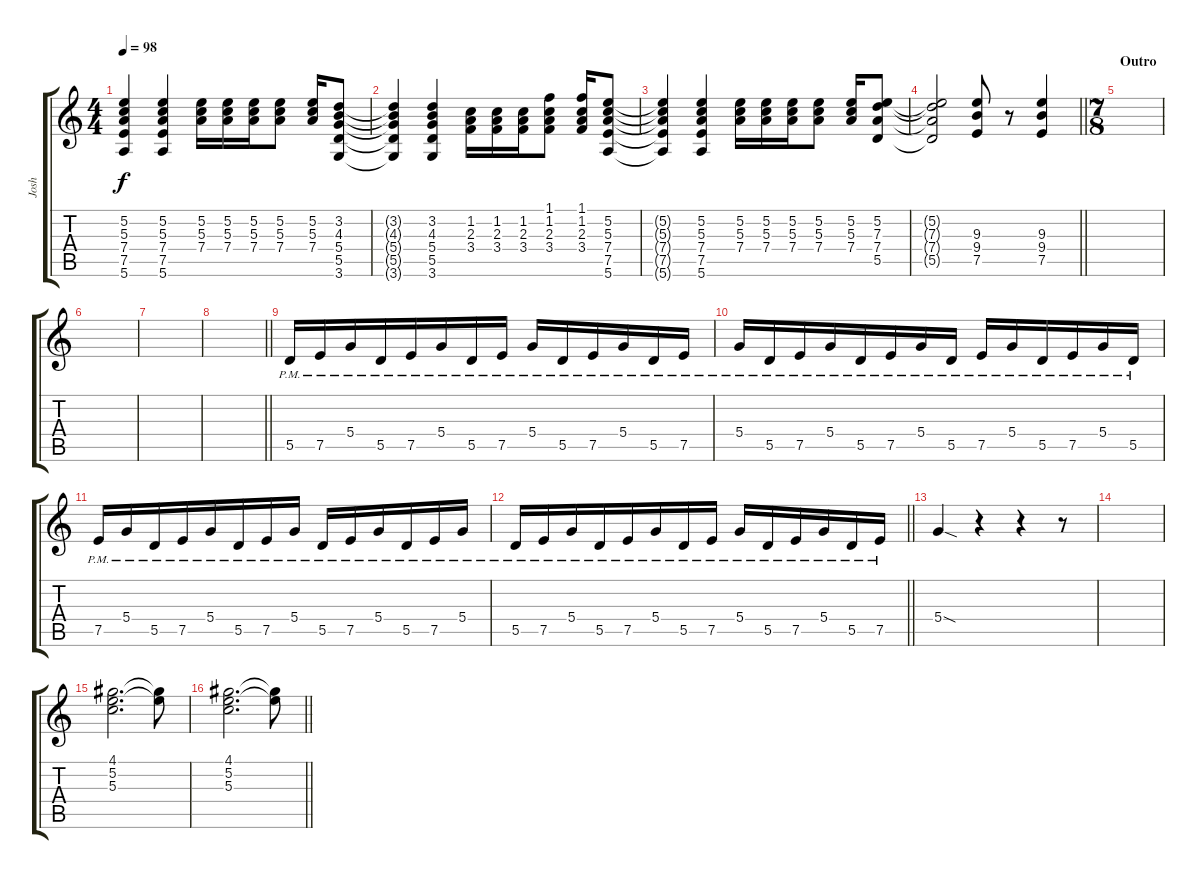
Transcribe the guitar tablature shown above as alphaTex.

\track ("Josh" "Josh") {instrument distortionguitar}
\staff {score tabs}
\tuning (E4 B3 G3 D3 A2 E2) {hide}
\ts (4 4)
\tempo 98
\clef g2
\ks c
(5.2{t} 5.3{t} 7.4{t} 7.5{t} 5.6{t}).4{dy f} (5.2 5.3 7.4 7.5 5.6).4 (5.2 5.3 7.4).16 (5.2 5.3 7.4).16 (5.2 5.3 7.4).16 (5.2 5.3 7.4).8 (5.2 5.3 7.4).16 (3.2 4.3 5.4 5.5 3.6).8 |
(3.2{t} 4.3{t} 5.4{t} 5.5{t} 3.6{t}).4 (3.2 4.3 5.4 5.5 3.6).4 (1.2 2.3 3.4).16 (1.2 2.3 3.4).16 (1.2 2.3 3.4).16 (1.1 1.2 2.3 3.4).8 (1.1 1.2 2.3 3.4).16 (5.2 5.3 7.4 7.5 5.6).8 |
(5.2{t} 5.3{t} 7.4{t} 7.5{t} 5.6{t}).4 (5.2 5.3 7.4 7.5 5.6).4 (5.2 5.3 7.4).16 (5.2 5.3 7.4).16 (5.2 5.3 7.4).16 (5.2 5.3 7.4).8 (5.2 5.3 7.4).16 (5.2 7.3 7.4 5.5).8 |
\barLineRight lightlight
(5.2{t} 7.3{t} 7.4{t} 5.5{t}).2 (9.3 9.4 7.5).8 r.8 (9.3 9.4 7.5).4 |
\ts (7 8)
\section ("" "Outro")
|
|
|
\barLineRight lightlight
|
5.5{pm}.16{volume 10 instrument electricguitarjazz} 7.5{pm}.16 5.4{pm}.16 5.5{pm}.16 7.5{pm}.16 5.4{pm}.16 5.5{pm}.16 7.5{pm}.16 5.4{pm}.16 5.5{pm}.16 7.5{pm}.16 5.4{pm}.16 5.5{pm}.16 7.5{pm}.16 |
5.4{pm}.16 5.5{pm}.16 7.5{pm}.16 5.4{pm}.16 5.5{pm}.16 7.5{pm}.16 5.4{pm}.16 5.5{pm}.16 7.5{pm}.16 5.4{pm}.16 5.5{pm}.16 7.5{pm}.16 5.4{pm}.16 5.5{pm}.16 |
7.5{pm}.16 5.4{pm}.16 5.5{pm}.16 7.5{pm}.16 5.4{pm}.16 5.5{pm}.16 7.5{pm}.16 5.4{pm}.16 5.5{pm}.16 7.5{pm}.16 5.4{pm}.16 5.5{pm}.16 7.5{pm}.16 5.4{pm}.16 |
\barLineRight lightlight
5.5{pm}.16 7.5{pm}.16 5.4{pm}.16 5.5{pm}.16 7.5{pm}.16 5.4{pm}.16 5.5{pm}.16 7.5{pm}.16 5.4{pm}.16 5.5{pm}.16 7.5{pm}.16 5.4{pm}.16 5.5{pm}.16 7.5{pm}.16 |
5.4{sod}.4 r.4 r.4 r.8 |
|
(4.1 5.2 5.3).2{d volume 11} (4.1{t} 5.2{t}).8 |
\barLineRight lightlight
(4.1 5.2 5.3).2{d} (4.1{t} 5.2{t}).8
